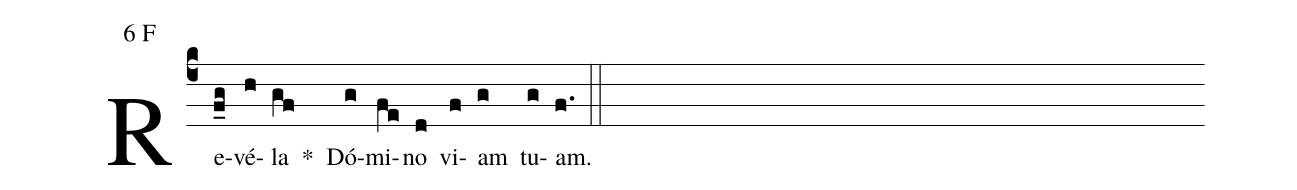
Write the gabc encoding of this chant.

mode:6 F;
%%
(c4) Re(f_g)vé(h)la(gf) *() Dó(g)mi(fe)no(d) vi(f)am(g) tu(g)am.(f.) (::)
